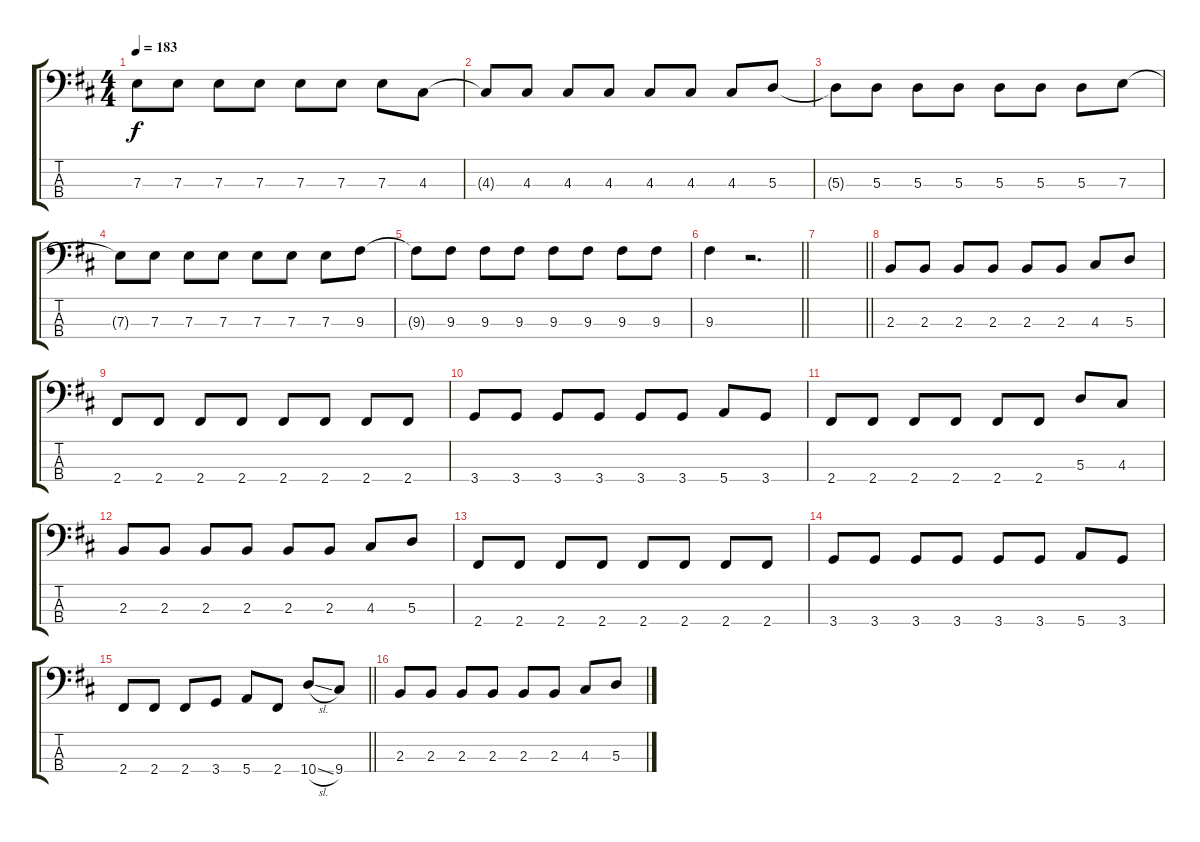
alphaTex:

\track "" {instrument electricbasspick}
\staff {score tabs}
\tuning (G2 D2 A1 E1) {hide}
\ts (4 4)
\tempo 183
\clef f4
\ks d
7.3{t}.8{dy f} 7.3.8 7.3.8 7.3.8 7.3.8 7.3.8 7.3.8 4.3.8 |
4.3{t}.8 4.3.8 4.3.8 4.3.8 4.3.8 4.3.8 4.3.8 5.3.8 |
5.3{t}.8 5.3.8 5.3.8 5.3.8 5.3.8 5.3.8 5.3.8 7.3.8 |
7.3{t}.8 7.3.8 7.3.8 7.3.8 7.3.8 7.3.8 7.3.8 9.3.8 |
9.3{t}.8 9.3.8 9.3.8 9.3.8 9.3.8 9.3.8 9.3.8 9.3.8 |
\barLineRight lightlight
9.3.4 r.2{d} |
\barLineRight lightlight
|
2.3.8 2.3.8 2.3.8 2.3.8 2.3.8 2.3.8 4.3.8 5.3.8 |
2.4.8 2.4.8 2.4.8 2.4.8 2.4.8 2.4.8 2.4.8 2.4.8 |
3.4.8 3.4.8 3.4.8 3.4.8 3.4.8 3.4.8 5.4.8 3.4.8 |
2.4.8 2.4.8 2.4.8 2.4.8 2.4.8 2.4.8 5.3.8 4.3.8 |
2.3.8 2.3.8 2.3.8 2.3.8 2.3.8 2.3.8 4.3.8 5.3.8 |
2.4.8 2.4.8 2.4.8 2.4.8 2.4.8 2.4.8 2.4.8 2.4.8 |
3.4.8 3.4.8 3.4.8 3.4.8 3.4.8 3.4.8 5.4.8 3.4.8 |
\barLineRight lightlight
2.4.8 2.4.8 2.4.8 3.4.8 5.4.8 2.4.8 10.4{sl}.8 9.4.8 |
2.3.8 2.3.8 2.3.8 2.3.8 2.3.8 2.3.8 4.3.8 5.3.8
